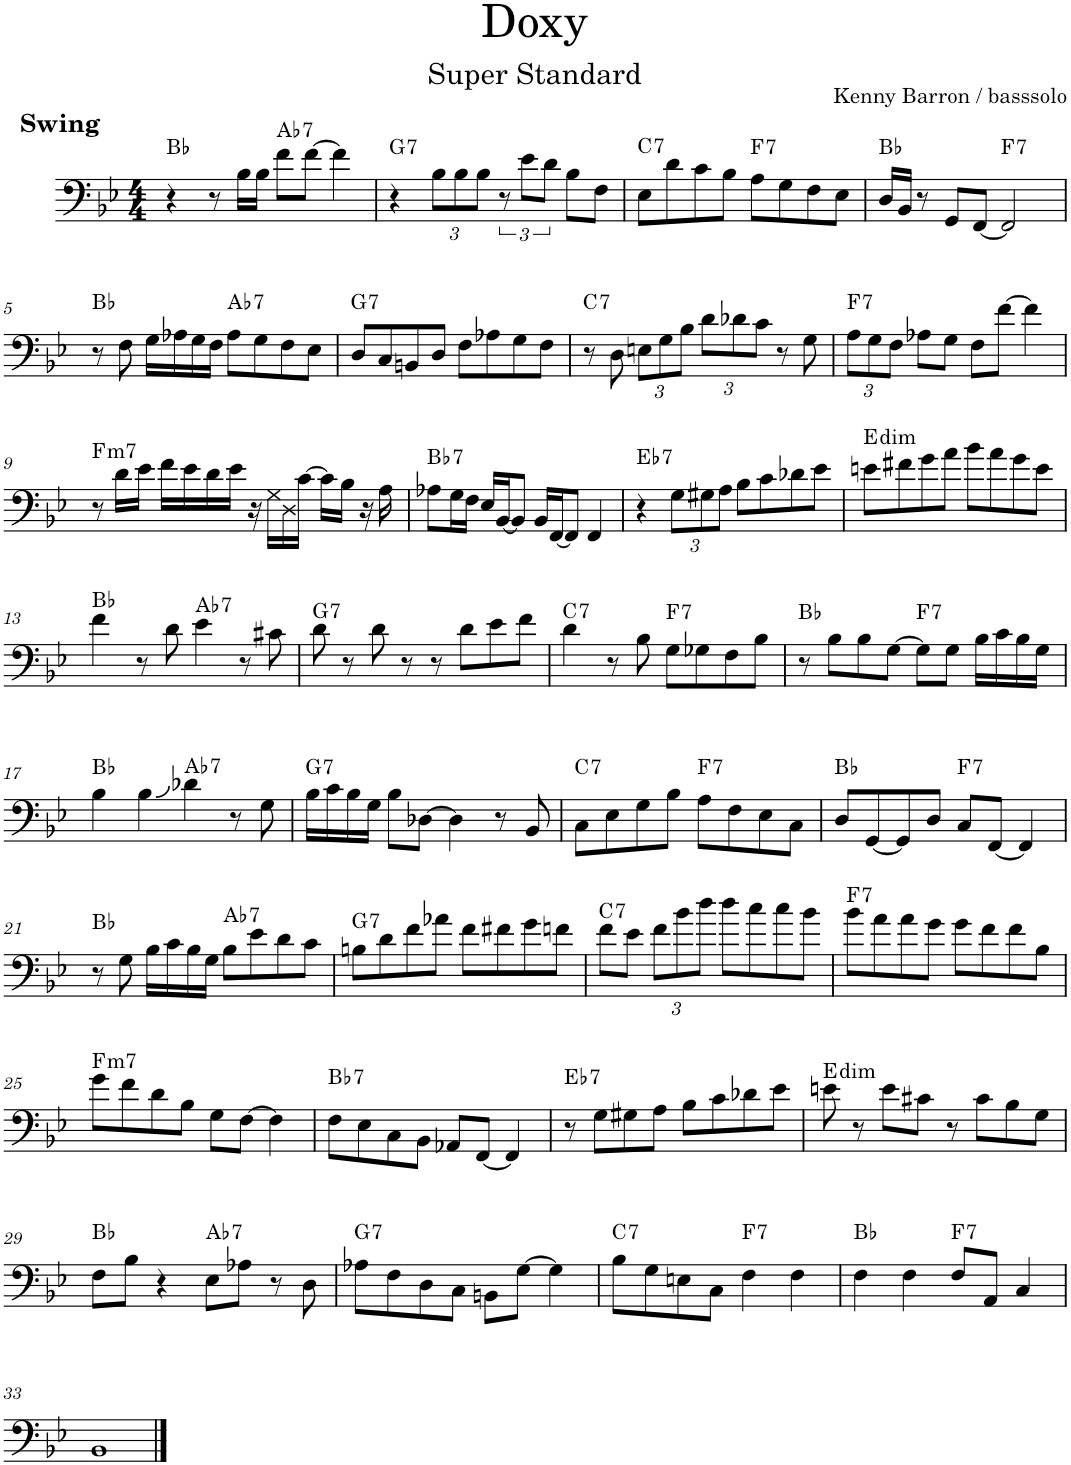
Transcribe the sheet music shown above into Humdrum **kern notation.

**kern	**harte
*part1	*part1
*staff1	*
*I"Bass Guitar	*
*I'B. Guit.	*
*clefF4	*
*Trd7c12	*
*k[b-e-]	*
*M4/4	*
=1	=1
!LO:TX:a:B:t=Swing	!
4r	Bb:maj
8r	.
16B-\LL	.
16B-\JJ	.
!	!LO:H:kt=7
8f\L	Ab:7
[8f\J	.
4f\]	.
=2	=2
!	!LO:H:kt=7
4r	G:7
*Xbrackettup	*
12B-\L	.
12B-\	.
12B-\J	.
*brackettup	*
12r	.
12e-\L	.
12d\J	.
8B-\L	.
8F\J	.
=3	=3
!	!LO:H:kt=7
8E-\L	C:7
8d\	.
8c\	.
8B-\J	.
!	!LO:H:kt=7
8A\L	F:7
8G\	.
8F\	.
8E-\J	.
=4	=4
16D/LL	Bb:maj
16BB-/JJ	.
8r	.
8GG/L	.
[8FF/J	.
!	!LO:H:kt=7
2FF/]	F:7
!!LO:LB:g=z
=5	=5
8r	Bb:maj
8F\	.
16G\LL	.
16A-X\	.
16G\	.
16F\JJ	.
!	!LO:H:kt=7
8A-\L	Ab:7
8G\	.
8F\	.
8E-\J	.
=6	=6
!	!LO:H:kt=7
8D/L	G:7
8C/	.
8BBn/	.
8D/J	.
8F\L	.
8A-X\	.
8G\	.
8F\J	.
=7	=7
!	!LO:H:kt=7
8r	C:7
8D\	.
*Xbrackettup	*
12En\L	.
12G\	.
12B-\J	.
12d\L	.
12d-X\	.
12c\J	.
8r	.
8G\	.
=8	=8
!	!LO:H:kt=7
12A\L	F:7
12G\	.
12F\J	.
8A-X\L	.
8G\J	.
8F\L	.
[8f\J	.
4f\]	.
!!LO:LB:g=z
=9	=9
!	!LO:H:kt=m7
8r	F:min7
16d\LL	.
16e-\JJ	.
16f\LL	.
16e-\	.
16d\	.
16e-\JJ	.
16r	.
16G\LL	.
16D\	.
[16c\JJ	.
16c\LL]	.
16B-\JJ	.
16r	.
16A\	.
=10	=10
!	!LO:H:kt=7
8A-X\L	Bb:7
16G\L	.
16F\JJ	.
16E-/LL	.
[16BB-/J	.
8BB-/J]	.
16BB-/LL	.
[16FF/J	.
8FF/J]	.
4FF/	.
=11	=11
!	!LO:H:kt=7
4r	Eb:7
12G\L	.
12G#X\	.
12A\J	.
8B-\L	.
8c\	.
8d-X\	.
8e-\J	.
=12	=12
!	!LO:H:kt=dim
8en\L	E:dim
8f#X\	.
8g\	.
8a\J	.
8b-\L	.
8a\	.
8g\	.
8e\J	.
!!LO:LB:g=z
=13	=13
4f\	Bb:maj
8r	.
8d\	.
!	!LO:H:kt=7
4e-\	Ab:7
8r	.
8c#X\	.
=14	=14
!	!LO:H:kt=7
8d\	G:7
8r	.
8d\	.
8r	.
8r	.
8d\L	.
8e-\	.
8f\J	.
=15	=15
!	!LO:H:kt=7
4d\	C:7
8r	.
8B-\	.
!	!LO:H:kt=7
8G\L	F:7
8G-X\	.
8F\	.
8B-\J	.
=16	=16
8r	Bb:maj
8B-\L	.
8B-\	.
[8G\J	.
!	!LO:H:kt=7
8G\L]	F:7
8G\J	.
16B-\LL	.
16c\	.
16B-\	.
16G\JJ	.
!!LO:LB:g=z
=17	=17
4B-\	Bb:maj
4B-\	.
!	!LO:H:kt=7
4d-X\	Ab:7
8r	.
8G\	.
=18	=18
!	!LO:H:kt=7
16B-\LL	G:7
16c\	.
16B-\	.
16G\JJ	.
8B-\L	.
[8D-X\J	.
4D-\]	.
8r	.
8BB-/	.
=19	=19
!	!LO:H:kt=7
8C\L	C:7
8E-\	.
8G\	.
8B-\J	.
!	!LO:H:kt=7
8A\L	F:7
8F\	.
8E-\	.
8C\J	.
=20	=20
8D/L	Bb:maj
[8GG/	.
8GG/]	.
8D/J	.
!	!LO:H:kt=7
8C/L	F:7
[8FF/J	.
4FF/]	.
!!LO:LB:g=z
=21	=21
8r	Bb:maj
8G\	.
16B-\LL	.
16c\	.
16B-\	.
16G\JJ	.
!	!LO:H:kt=7
8B-\L	Ab:7
8e-\	.
8d\	.
8c\J	.
=22	=22
!	!LO:H:kt=7
8Bn\L	G:7
8d\	.
8f\	.
8a-X\J	.
8f\L	.
8f#X\	.
8g\	.
8fn\J	.
=23	=23
!	!LO:H:kt=7
8f\L	C:7
8e-\J	.
12f\L	.
12b-\	.
12dd\J	.
8dd\L	.
8cc\	.
8cc\	.
8b-\J	.
=24	=24
!	!LO:H:kt=7
8b-\L	F:7
8a\	.
8a\	.
8g\J	.
8g\L	.
8f\	.
8f\	.
8B-\J	.
!!LO:LB:g=z
=25	=25
!	!LO:H:kt=m7
8g\L	F:min7
8f\	.
8d\	.
8B-\J	.
8G\L	.
[8F\J	.
4F\]	.
=26	=26
!	!LO:H:kt=7
8F\L	Bb:7
8E-\	.
8C\	.
8BB-\J	.
8AA-X/L	.
[8FF/J	.
4FF/]	.
=27	=27
!	!LO:H:kt=7
8r	Eb:7
8G\L	.
8G#X\	.
8A\J	.
8B-\L	.
8c\	.
8d-X\	.
8e-\J	.
=28	=28
!	!LO:H:kt=dim
8en\	E:dim
8r	.
8e\L	.
8c#X\J	.
8r	.
8c#\L	.
8B-\	.
8G\J	.
!!LO:LB:g=z
=29	=29
8F\L	Bb:maj
8B-\J	.
4r	.
!	!LO:H:kt=7
8E-\L	Ab:7
8A-X\J	.
8r	.
8D\	.
=30	=30
!	!LO:H:kt=7
8A-X\L	G:7
8F\	.
8D\	.
8C\J	.
8BBn\L	.
[8G\J	.
4G\]	.
=31	=31
!	!LO:H:kt=7
8B-\L	C:7
8G\	.
8En\	.
8C\J	.
!	!LO:H:kt=7
4F\	F:7
4F\	.
=32	=32
4F\	Bb:maj
4F\	.
!	!LO:H:kt=7
8F/L	F:7
8AA/J	.
4C/	.
!!LO:LB:g=z
=33	=33
1BB-	.
==	==
*-	*-
